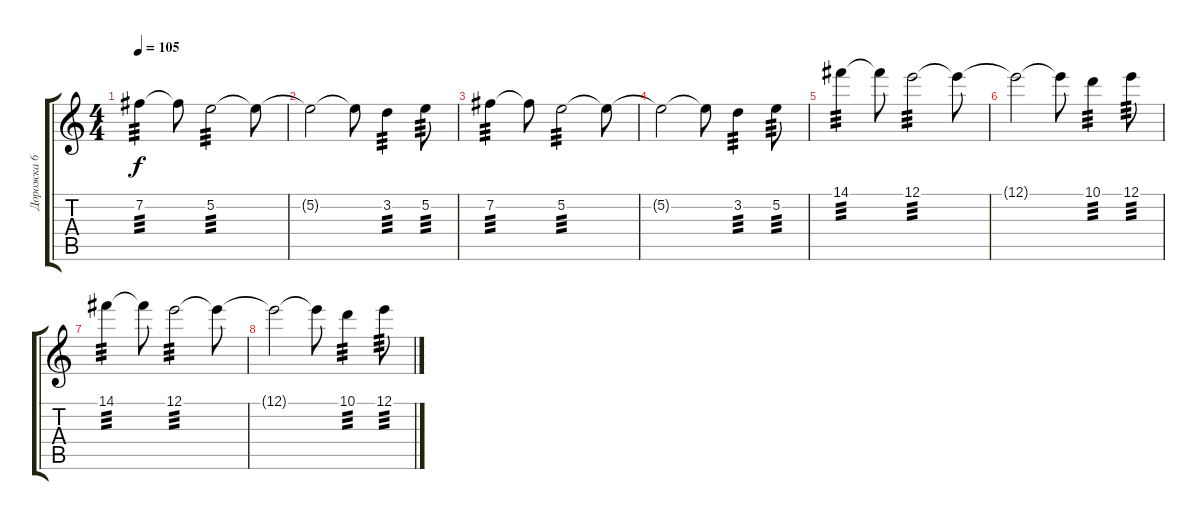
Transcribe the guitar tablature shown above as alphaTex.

\track ("Дорожка 6" "Дорожка 6") {instrument electricguitarjazz}
\staff {score tabs}
\tuning (E4 B3 G3 D3 A2 E2) {hide}
\ts (4 4)
\tempo 105
\clef g2
\ks c
7.2.4{tp 3 dy f} 7.2{t}.8 5.2.2{tp 3} 5.2{t}.8 |
5.2{t}.2 5.2{t}.8 3.2.4{tp 3} 5.2.8{tp 3} |
7.2.4{tp 3} 7.2{t}.8 5.2.2{tp 3} 5.2{t}.8 |
5.2{t}.2 5.2{t}.8 3.2.4{tp 3} 5.2.8{tp 3} |
14.1.4{tp 3} 14.1{t}.8 12.1.2{tp 3} 12.1{t}.8 |
12.1{t}.2 12.1{t}.8 10.1.4{tp 3} 12.1.8{tp 3} |
14.1.4{tp 3} 14.1{t}.8 12.1.2{tp 3} 12.1{t}.8 |
12.1{t}.2 12.1{t}.8 10.1.4{tp 3} 12.1.8{tp 3}
